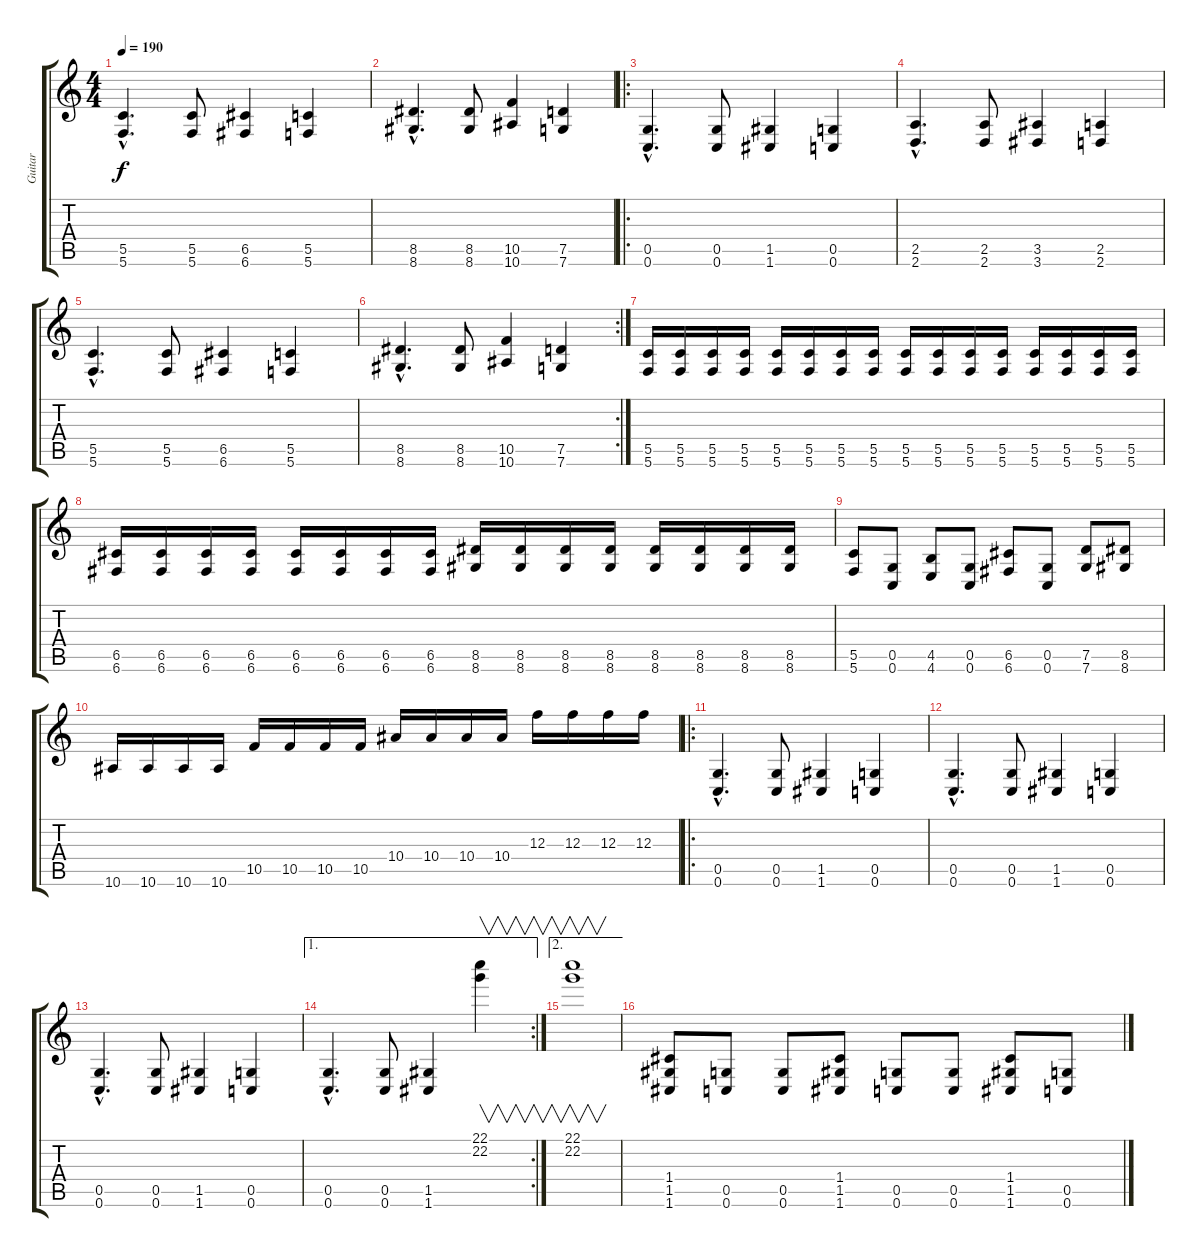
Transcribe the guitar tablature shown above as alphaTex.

\track ("Guitar" "Guitar") {instrument distortionguitar}
\staff {score tabs}
\tuning (D4 A3 F3 C3 G2 C2) {hide}
\ts (4 4)
\tempo 190
\clef g2
\ks c
(5.5{hac} 5.6{hac}).4{d dy f} (5.5 5.6).8 (6.5 6.6).4 (5.5 5.6).4 |
(8.5{hac} 8.6{hac}).4{d} (8.5 8.6).8 (10.5 10.6).4 (7.5 7.6).4 |
\ro
(0.5{hac} 0.6{hac}).4{d} (0.5 0.6).8 (1.5 1.6).4 (0.5 0.6).4 |
(2.5{hac} 2.6{hac}).4{d} (2.5 2.6).8 (3.5 3.6).4 (2.5 2.6).4 |
(5.5{hac} 5.6{hac}).4{d} (5.5 5.6).8 (6.5 6.6).4 (5.5 5.6).4 |
\rc 2
(8.5{hac} 8.6{hac}).4{d} (8.5 8.6).8 (10.5 10.6).4 (7.5 7.6).4 |
(5.5 5.6).16 (5.5 5.6).16 (5.5 5.6).16 (5.5 5.6).16 (5.5 5.6).16 (5.5 5.6).16 (5.5 5.6).16 (5.5 5.6).16 (5.5 5.6).16 (5.5 5.6).16 (5.5 5.6).16 (5.5 5.6).16 (5.5 5.6).16 (5.5 5.6).16 (5.5 5.6).16 (5.5 5.6).16 |
(6.5 6.6).16 (6.5 6.6).16 (6.5 6.6).16 (6.5 6.6).16 (6.5 6.6).16 (6.5 6.6).16 (6.5 6.6).16 (6.5 6.6).16 (8.5 8.6).16 (8.5 8.6).16 (8.5 8.6).16 (8.5 8.6).16 (8.5 8.6).16 (8.5 8.6).16 (8.5 8.6).16 (8.5 8.6).16 |
(5.5 5.6).8 (0.5 0.6).8 (4.5 4.6).8 (0.5 0.6).8 (6.5 6.6).8 (0.5 0.6).8 (7.5 7.6).8 (8.5 8.6).8 |
10.6.16 10.6.16 10.6.16 10.6.16 10.5.16 10.5.16 10.5.16 10.5.16 10.4.16 10.4.16 10.4.16 10.4.16 12.3.16 12.3.16 12.3.16 12.3.16 |
\ro
(0.5{hac} 0.6{hac}).4{d} (0.5 0.6).8 (1.5 1.6).4 (0.5 0.6).4 |
(0.5{hac} 0.6{hac}).4{d} (0.5 0.6).8 (1.5 1.6).4 (0.5 0.6).4 |
(0.5{hac} 0.6{hac}).4{d} (0.5 0.6).8 (1.5 1.6).4 (0.5 0.6).4 |
\ae 1
\rc 2
(0.5{hac} 0.6{hac}).4{d} (0.5 0.6).8 (1.5 1.6).4 (22.1 22.2).4{v} |
\ae 2
(22.1 22.2).1{v} |
(1.4 1.5 1.6).8 (0.5 0.6).8 (0.5 0.6).8 (1.4 1.5 1.6).8 (0.5 0.6).8 (0.5 0.6).8 (1.4 1.5 1.6).8 (0.5 0.6).8
